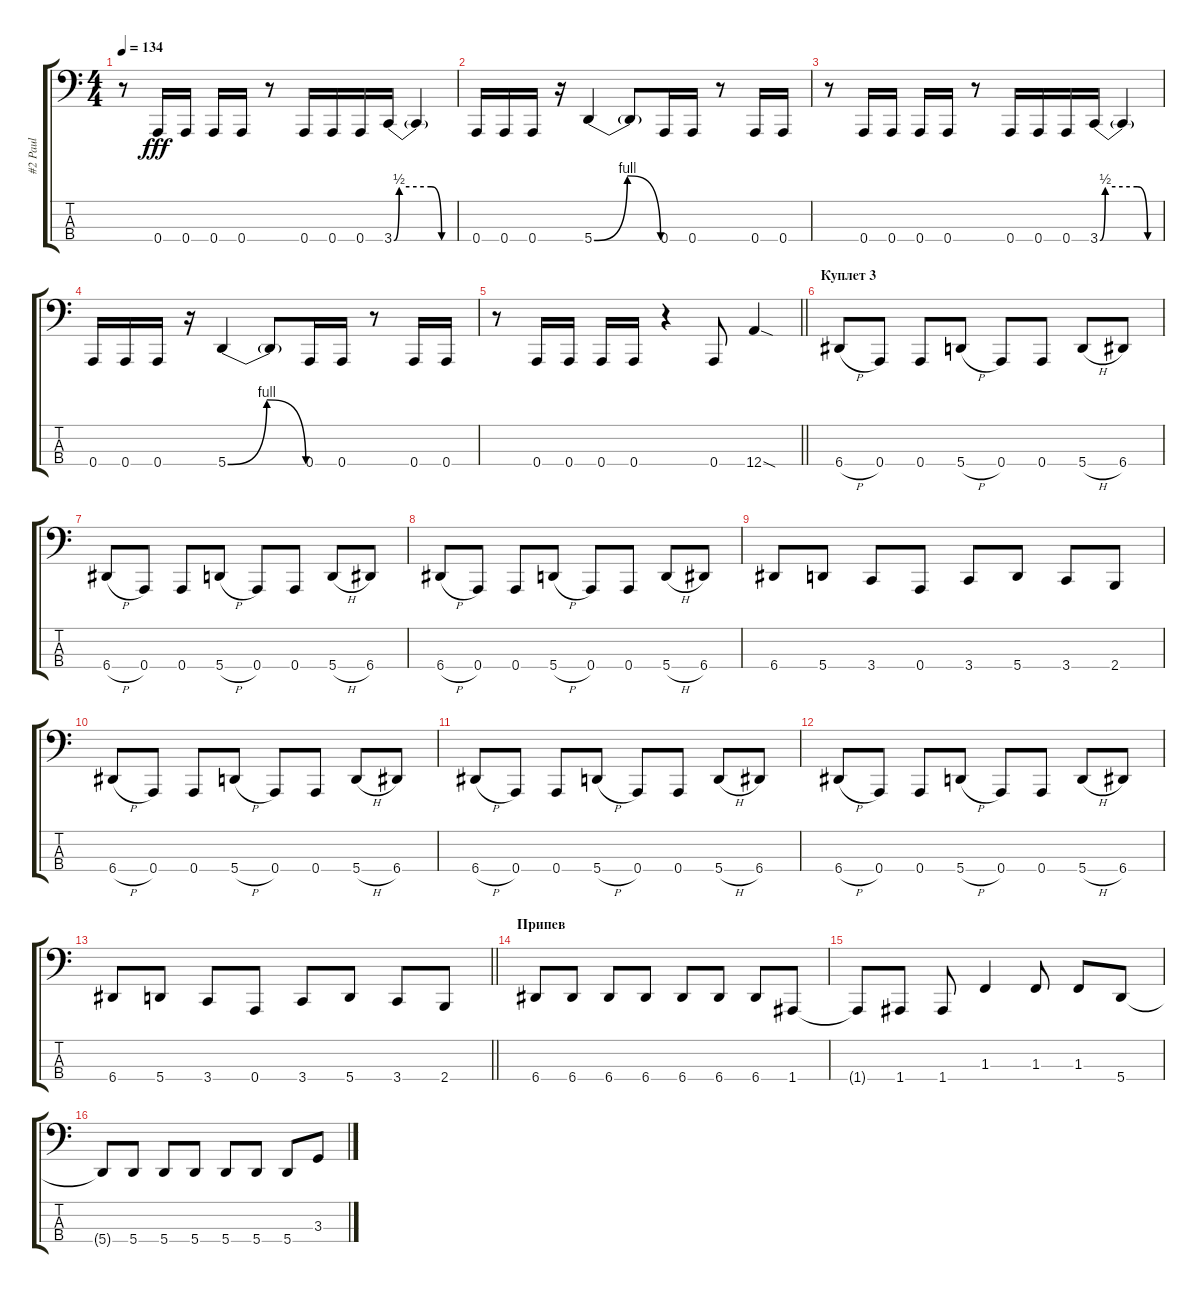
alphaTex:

\track ("#2 Paul" "#2 Paul") {instrument electricbasspick}
\staff {score tabs}
\tuning (D2 A1 E1 A0) {hide}
\ts (4 4)
\tempo 134
\clef f4
\ks c
r.8{dy fff} 0.4.16 0.4.16 0.4.16 0.4.16 r.8 0.4.16 0.4.16 0.4.16 3.4{be (custom 0 0 5 2 35 2 45 0 60 0)}.16 3.4{t}.4 |
0.4.16 0.4.16 0.4.16 r.16 5.4{be (bendrelease 0 0 5 4 55 4 60 0)}.4 5.4{t}.8 0.4.16 0.4.16 r.8 0.4.16 0.4.16 |
r.8 0.4.16 0.4.16 0.4.16 0.4.16 r.8 0.4.16 0.4.16 0.4.16 3.4{be (custom 0 0 5 2 35 2 45 0 60 0)}.16 3.4{t}.4 |
0.4.16 0.4.16 0.4.16 r.16 5.4{be (bendrelease 0 0 5 4 55 4 60 0)}.4 5.4{t}.8 0.4.16 0.4.16 r.8 0.4.16 0.4.16 |
\barLineRight lightlight
r.8 0.4.16 0.4.16 0.4.16 0.4.16 r.4 0.4.8 12.4{sod}.4 |
\section ("" "Куплет 3")
6.4{h}.8 0.4.8 0.4.8 5.4{h}.8 0.4.8 0.4.8 5.4{h}.8 6.4.8 |
6.4{h}.8 0.4.8 0.4.8 5.4{h}.8 0.4.8 0.4.8 5.4{h}.8 6.4.8 |
6.4{h}.8 0.4.8 0.4.8 5.4{h}.8 0.4.8 0.4.8 5.4{h}.8 6.4.8 |
6.4.8 5.4.8 3.4.8 0.4.8 3.4.8 5.4.8 3.4.8 2.4.8 |
6.4{h}.8 0.4.8 0.4.8 5.4{h}.8 0.4.8 0.4.8 5.4{h}.8 6.4.8 |
6.4{h}.8 0.4.8 0.4.8 5.4{h}.8 0.4.8 0.4.8 5.4{h}.8 6.4.8 |
6.4{h}.8 0.4.8 0.4.8 5.4{h}.8 0.4.8 0.4.8 5.4{h}.8 6.4.8 |
\barLineRight lightlight
6.4.8 5.4.8 3.4.8 0.4.8 3.4.8 5.4.8 3.4.8 2.4.8 |
\section ("" "Припев")
6.4.8 6.4.8 6.4.8 6.4.8 6.4.8 6.4.8 6.4.8 1.4.8 |
1.4{t}.8 1.4.8 1.4.8 1.3.4 1.3.8 1.3.8 5.4.8 |
5.4{t}.8 5.4.8 5.4.8 5.4.8 5.4.8 5.4.8 5.4.8 3.3.8
